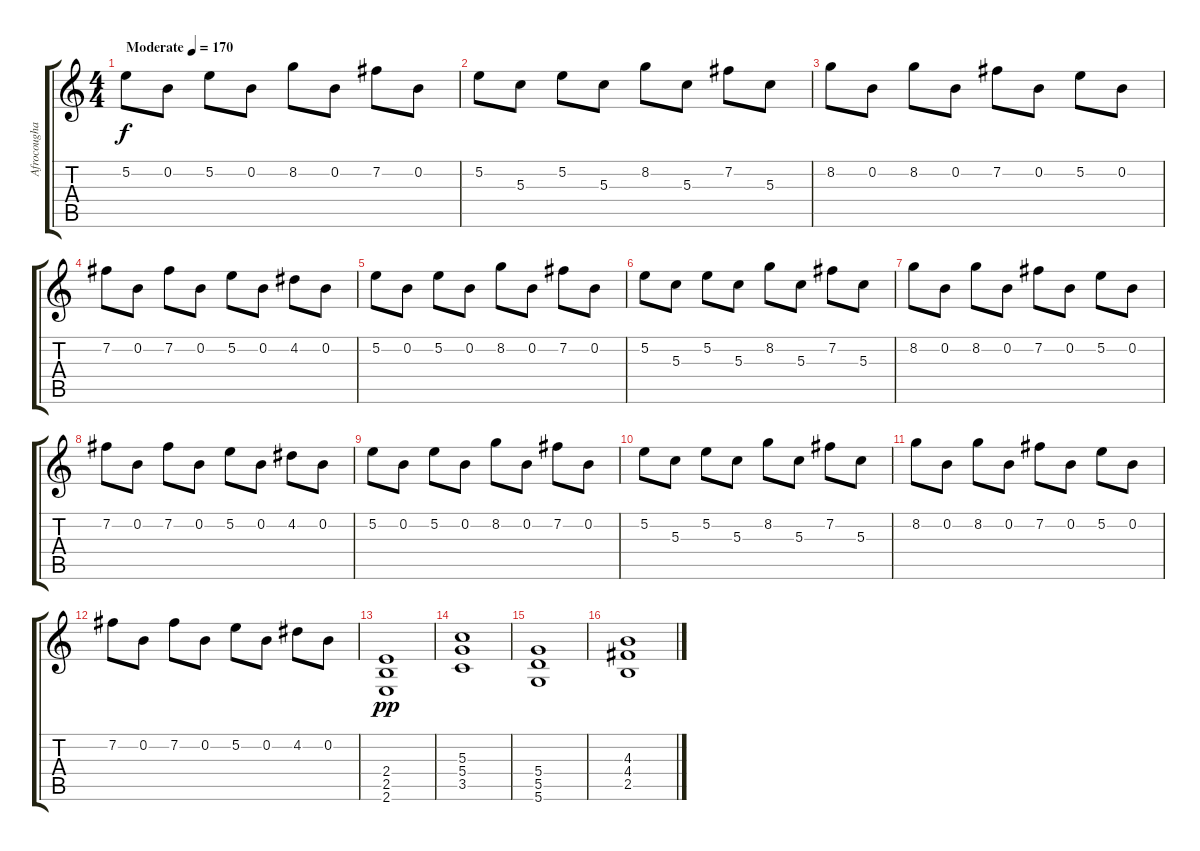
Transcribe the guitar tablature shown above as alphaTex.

\track ("Afrocoughagous" "Afrocougha") {instrument distortionguitar}
\staff {score tabs}
\tuning (E4 B3 G3 D3 A2 D2) {hide}
\ts (4 4)
\tempo (170 "Moderate")
\clef g2
\ks c
5.2.8{dy f instrument distortionguitar} 0.2.8 5.2.8 0.2.8 8.2.8 0.2.8 7.2.8 0.2.8 |
5.2.8 5.3.8 5.2.8 5.3.8 8.2.8 5.3.8 7.2.8 5.3.8 |
8.2.8 0.2.8 8.2.8 0.2.8 7.2.8 0.2.8 5.2.8 0.2.8 |
7.2.8 0.2.8 7.2.8 0.2.8 5.2.8 0.2.8 4.2.8 0.2.8 |
5.2.8 0.2.8 5.2.8 0.2.8 8.2.8 0.2.8 7.2.8 0.2.8 |
5.2.8 5.3.8 5.2.8 5.3.8 8.2.8 5.3.8 7.2.8 5.3.8 |
8.2.8 0.2.8 8.2.8 0.2.8 7.2.8 0.2.8 5.2.8 0.2.8 |
7.2.8 0.2.8 7.2.8 0.2.8 5.2.8 0.2.8 4.2.8 0.2.8 |
5.2.8 0.2.8 5.2.8 0.2.8 8.2.8 0.2.8 7.2.8 0.2.8 |
5.2.8 5.3.8 5.2.8 5.3.8 8.2.8 5.3.8 7.2.8 5.3.8 |
8.2.8 0.2.8 8.2.8 0.2.8 7.2.8 0.2.8 5.2.8 0.2.8 |
7.2.8 0.2.8 7.2.8 0.2.8 5.2.8 0.2.8 4.2.8 0.2.8 |
(2.4 2.5 2.6).1{dy pp} |
(5.3 5.4 3.5).1 |
(5.4 5.5 5.6).1 |
(4.3 4.4 2.5).1
